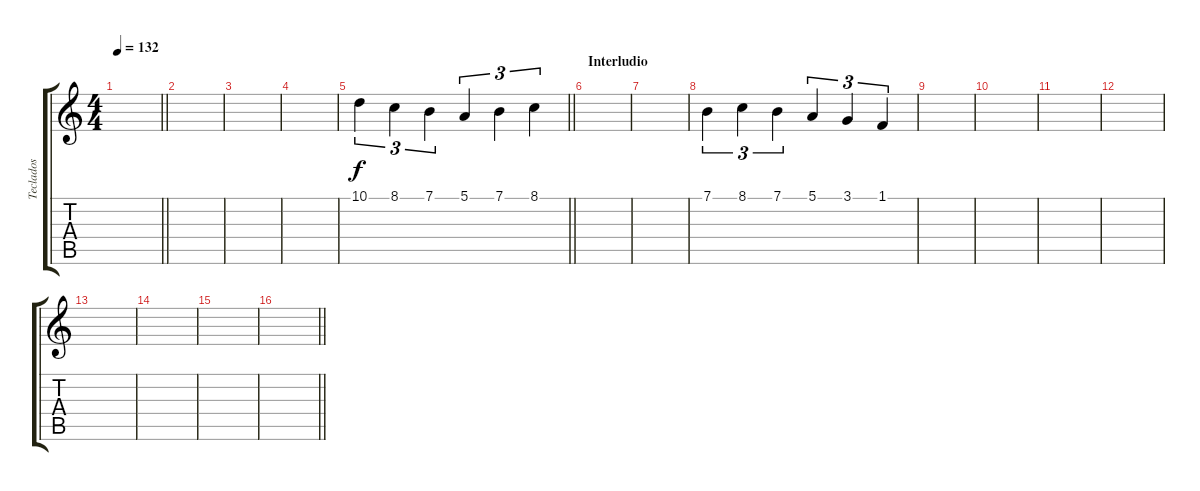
\track ("Teclados" "Teclados") {instrument drawbarorgan}
\staff {score tabs}
\tuning (E4 B3 G3 D3 A2 E2) {hide}
\ts (4 4)
\tempo 132
\clef g2
\barLineRight lightlight
\ks c
|
|
|
|
\barLineRight lightlight
10.1.4{tu (3 2)} 8.1.4{tu (3 2)} 7.1.4{tu (3 2)} 5.1.4{tu (3 2)} 7.1.4{tu (3 2)} 8.1.4{tu (3 2)} |
\section ("" "Interludio")
|
|
7.1.4{tu (3 2)} 8.1.4{tu (3 2)} 7.1.4{tu (3 2)} 5.1.4{tu (3 2)} 3.1.4{tu (3 2)} 1.1.4{tu (3 2)} |
|
|
|
|
|
|
|
\barLineRight lightlight
